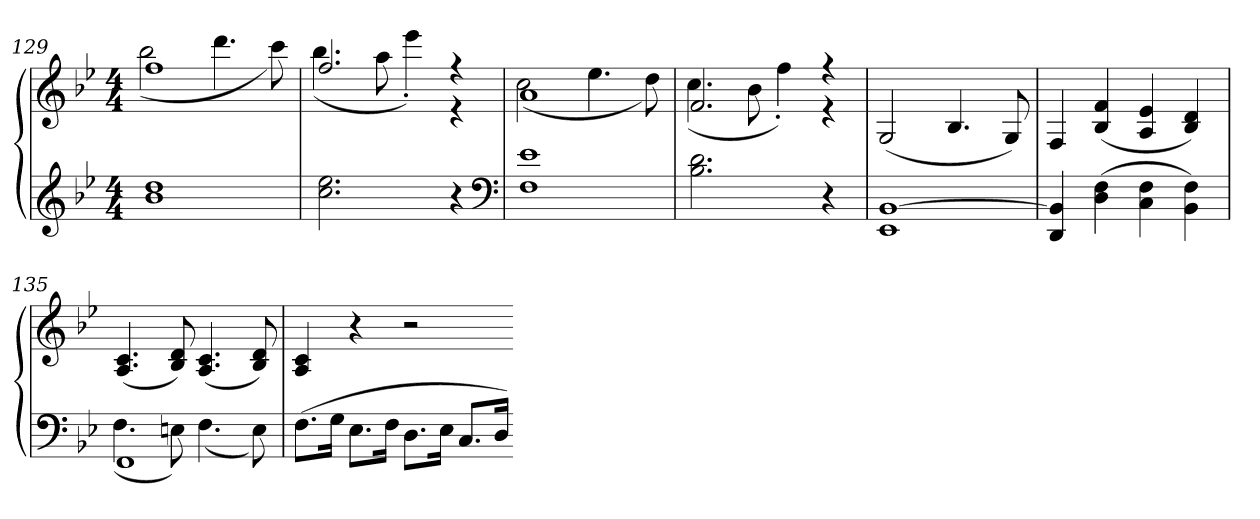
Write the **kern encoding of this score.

**kern	**kern
*part1	*part1
*staff2	*staff1
*clefG2	*clefG2
*k[b-e-]	*k[b-e-]
*B-:	*B-:
*M4/4	*M4/4
=129	=129
*	*^
1b- 1dd	1ff	(2bb-
.	.	4.ddd
.	.	8ccc)
=130	=130	=130
2.cc 2.ee-	2.ff	(4.bb-
.	.	8aa
.	.	4eee-')
4r	4r	4r
*clefF4	*	*
=131	=131	=131
1F 1e-	1a	(2cc
.	.	4.ee-
.	.	8dd)
=132	=132	=132
2.B- 2.d	2.f	(4.cc
.	.	8b-
.	.	4ff')
4r	4r	4r
*	*v	*v
=133	=133
1EE- [1BB-	(2G
.	4.B-
.	8G)
=134	=134
4DD 4BB-]	4F
(4D 4F	(4B- 4f
4C 4F	4A 4e-
4BB- 4F)	4B- 4d)
=135	=135
*^	*
1FF	(4.F	(4.A 4.c
.	8En)	8B- 8d)
.	(4.F	(4.A 4.c
.	8E)	8B- 8d)
*v	*v	*
=136	=136
(8.FL	4A 4c
16GJk	.
8.E-L	4r
16FJk	.
8.DL	2r
16E-Jk	.
8.CL	.
16DJk)	.
=-	=-
*-	*-
